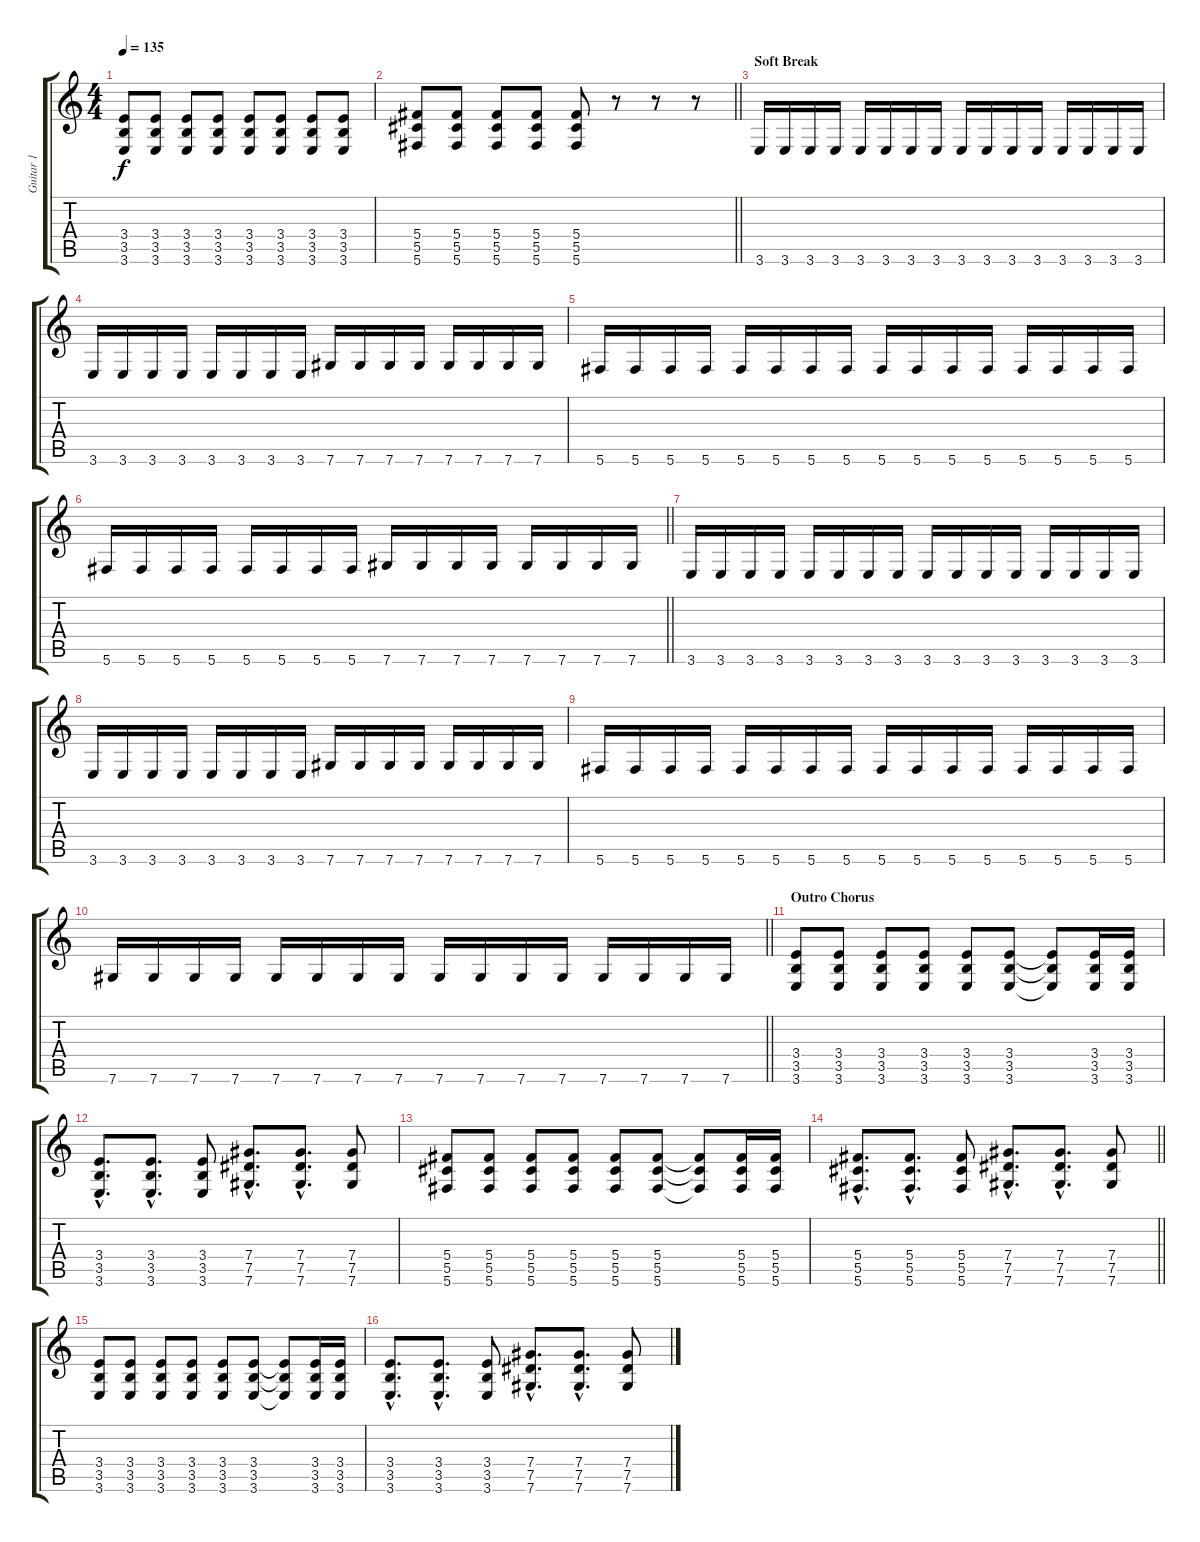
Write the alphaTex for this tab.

\track ("Guitar 1" "Guitar 1") {instrument distortionguitar}
\staff {score tabs}
\tuning (Eb4 Bb3 Gb3 Db3 Ab2 Db2) {hide}
\ts (4 4)
\tempo 135
\clef g2
\ks c
(3.4 3.5 3.6).8{dy f} (3.4 3.5 3.6).8 (3.4 3.5 3.6).8 (3.4 3.5 3.6).8 (3.4 3.5 3.6).8 (3.4 3.5 3.6).8 (3.4 3.5 3.6).8 (3.4 3.5 3.6).8 |
\barLineRight lightlight
(5.4 5.5 5.6).8 (5.4 5.5 5.6).8 (5.4 5.5 5.6).8 (5.4 5.5 5.6).8 (5.4 5.5 5.6).8 r.8 r.8 r.8 |
\section ("" "Soft Break")
3.6.16{instrument electricguitarclean} 3.6.16 3.6.16 3.6.16 3.6.16 3.6.16 3.6.16 3.6.16 3.6.16 3.6.16 3.6.16 3.6.16 3.6.16 3.6.16 3.6.16 3.6.16 |
3.6.16 3.6.16 3.6.16 3.6.16 3.6.16 3.6.16 3.6.16 3.6.16 7.6.16 7.6.16 7.6.16 7.6.16 7.6.16 7.6.16 7.6.16 7.6.16 |
5.6.16 5.6.16 5.6.16 5.6.16 5.6.16 5.6.16 5.6.16 5.6.16 5.6.16 5.6.16 5.6.16 5.6.16 5.6.16 5.6.16 5.6.16 5.6.16 |
\barLineRight lightlight
5.6.16 5.6.16 5.6.16 5.6.16 5.6.16 5.6.16 5.6.16 5.6.16 7.6.16 7.6.16 7.6.16 7.6.16 7.6.16 7.6.16 7.6.16 7.6.16 |
3.6.16 3.6.16 3.6.16 3.6.16 3.6.16 3.6.16 3.6.16 3.6.16 3.6.16 3.6.16 3.6.16 3.6.16 3.6.16 3.6.16 3.6.16 3.6.16 |
3.6.16 3.6.16 3.6.16 3.6.16 3.6.16 3.6.16 3.6.16 3.6.16 7.6.16 7.6.16 7.6.16 7.6.16 7.6.16 7.6.16 7.6.16 7.6.16 |
5.6.16 5.6.16 5.6.16 5.6.16 5.6.16 5.6.16 5.6.16 5.6.16 5.6.16 5.6.16 5.6.16 5.6.16 5.6.16 5.6.16 5.6.16 5.6.16 |
\barLineRight lightlight
7.6.16 7.6.16 7.6.16 7.6.16 7.6.16 7.6.16 7.6.16 7.6.16 7.6.16 7.6.16 7.6.16 7.6.16 7.6.16 7.6.16 7.6.16 7.6.16 |
\section ("" "Outro Chorus")
(3.4 3.5 3.6).8{instrument distortionguitar} (3.4 3.5 3.6).8 (3.4 3.5 3.6).8 (3.4 3.5 3.6).8 (3.4 3.5 3.6).8 (3.4 3.5 3.6).8 (3.4{t} 3.5{t} 3.6{t}).8 (3.4 3.5 3.6).16 (3.4 3.5 3.6).16 |
(3.4{hac} 3.5{hac} 3.6{hac}).8{d} (3.4{hac} 3.5{hac} 3.6{hac}).8{d} (3.4 3.5 3.6).8 (7.4{hac} 7.5{hac} 7.6{hac}).8{d} (7.4{hac} 7.5{hac} 7.6{hac}).8{d} (7.4 7.5 7.6).8 |
(5.4 5.5 5.6).8 (5.4 5.5 5.6).8 (5.4 5.5 5.6).8 (5.4 5.5 5.6).8 (5.4 5.5 5.6).8 (5.4 5.5 5.6).8 (5.4{t} 5.5{t} 5.6{t}).8 (5.4 5.5 5.6).16 (5.4 5.5 5.6).16 |
\barLineRight lightlight
(5.4{hac} 5.5{hac} 5.6{hac}).8{d} (5.4{hac} 5.5{hac} 5.6{hac}).8{d} (5.4 5.5 5.6).8 (7.4{hac} 7.5{hac} 7.6{hac}).8{d} (7.4{hac} 7.5{hac} 7.6{hac}).8{d} (7.4 7.5 7.6).8 |
(3.4 3.5 3.6).8 (3.4 3.5 3.6).8 (3.4 3.5 3.6).8 (3.4 3.5 3.6).8 (3.4 3.5 3.6).8 (3.4 3.5 3.6).8 (3.4{t} 3.5{t} 3.6{t}).8 (3.4 3.5 3.6).16 (3.4 3.5 3.6).16 |
(3.4{hac} 3.5{hac} 3.6{hac}).8{d} (3.4{hac} 3.5{hac} 3.6{hac}).8{d} (3.4 3.5 3.6).8 (7.4{hac} 7.5{hac} 7.6{hac}).8{d} (7.4{hac} 7.5{hac} 7.6{hac}).8{d} (7.4 7.5 7.6).8
